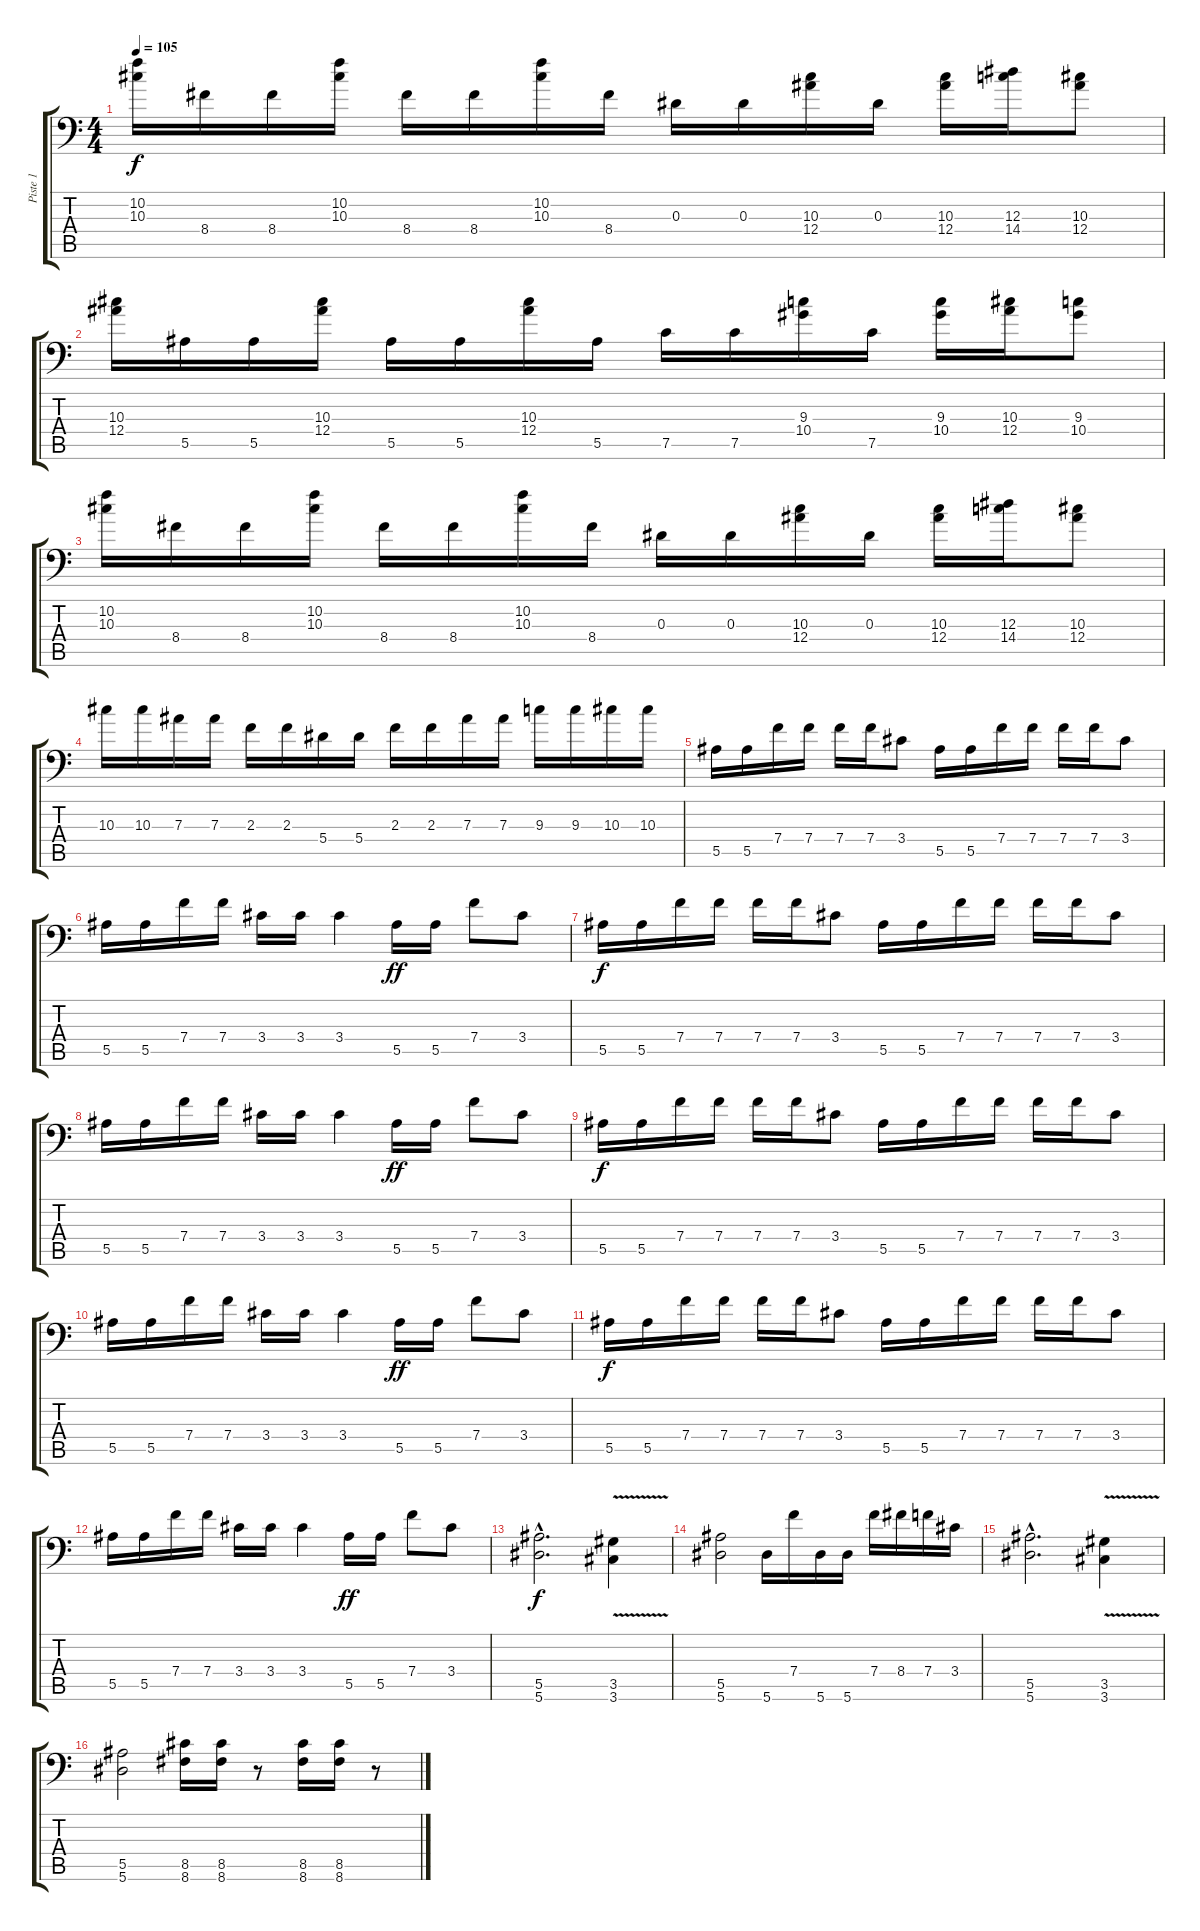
\track ("Piste 1" "Piste 1") {instrument distortionguitar}
\staff {score tabs}
\tuning (C4 G3 Eb3 Bb2 F2 Bb1) {hide}
\ts (4 4)
\tempo 105
\clef f4
\ks c
(10.2 10.3).16{dy f} 8.4.16 8.4.16 (10.2 10.3).16 8.4.16 8.4.16 (10.2 10.3).16 8.4.16 0.3.16 0.3.16 (10.3 12.4).16 0.3.16 (10.3 12.4).16 (12.3 14.4).16 (10.3 12.4).8 |
(10.3 12.4).16 5.5.16 5.5.16 (10.3 12.4).16 5.5.16 5.5.16 (10.3 12.4).16 5.5.16 7.5.16 7.5.16 (9.3 10.4).16 7.5.16 (9.3 10.4).16 (10.3 12.4).16 (9.3 10.4).8 |
(10.2 10.3).16 8.4.16 8.4.16 (10.2 10.3).16 8.4.16 8.4.16 (10.2 10.3).16 8.4.16 0.3.16 0.3.16 (10.3 12.4).16 0.3.16 (10.3 12.4).16 (12.3 14.4).16 (10.3 12.4).8 |
10.3.16 10.3.16 7.3.16 7.3.16 2.3.16 2.3.16 5.4.16 5.4.16 2.3.16 2.3.16 7.3.16 7.3.16 9.3.16 9.3.16 10.3.16 10.3.16 |
5.5.16 5.5.16 7.4.16 7.4.16 7.4.16 7.4.16 3.4.8 5.5.16 5.5.16 7.4.16 7.4.16 7.4.16 7.4.16 3.4.8 |
5.5.16 5.5.16 7.4.16 7.4.16 3.4.16 3.4.16 3.4.4 5.5.16{dy ff} 5.5.16 7.4.8 3.4.8 |
5.5.16{dy f} 5.5.16 7.4.16 7.4.16 7.4.16 7.4.16 3.4.8 5.5.16 5.5.16 7.4.16 7.4.16 7.4.16 7.4.16 3.4.8 |
5.5.16 5.5.16 7.4.16 7.4.16 3.4.16 3.4.16 3.4.4 5.5.16{dy ff} 5.5.16 7.4.8 3.4.8 |
5.5.16{dy f} 5.5.16 7.4.16 7.4.16 7.4.16 7.4.16 3.4.8 5.5.16 5.5.16 7.4.16 7.4.16 7.4.16 7.4.16 3.4.8 |
5.5.16 5.5.16 7.4.16 7.4.16 3.4.16 3.4.16 3.4.4 5.5.16{dy ff} 5.5.16 7.4.8 3.4.8 |
5.5.16{dy f} 5.5.16 7.4.16 7.4.16 7.4.16 7.4.16 3.4.8 5.5.16 5.5.16 7.4.16 7.4.16 7.4.16 7.4.16 3.4.8 |
5.5.16 5.5.16 7.4.16 7.4.16 3.4.16 3.4.16 3.4.4 5.5.16{dy ff} 5.5.16 7.4.8 3.4.8 |
(5.5{hac} 5.6{hac}).2{d dy f} (3.5 3.6{v}).4 |
(5.5 5.6).2 5.6.16 7.4.16 5.6.16 5.6.16 7.4.16 8.4.16 7.4.16 3.4.16 |
(5.5{hac} 5.6{hac}).2{d} (3.5 3.6{v}).4 |
(5.5 5.6).2 (8.5 8.6).16 (8.5 8.6).16 r.8 (8.5 8.6).16 (8.5 8.6).16 r.8
